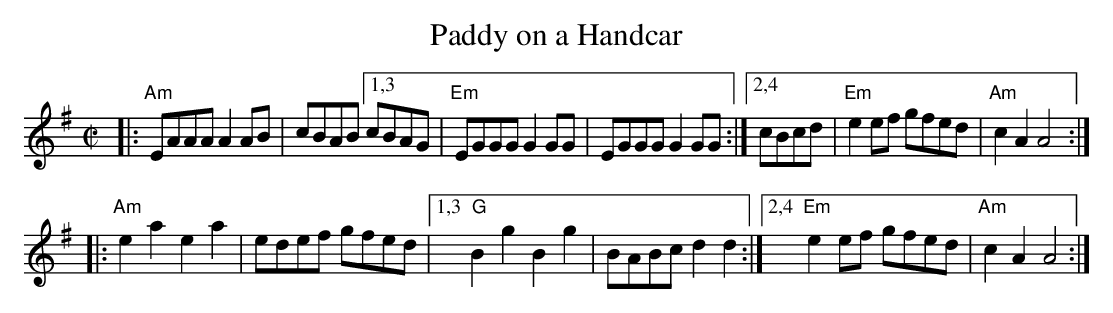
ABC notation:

X:1
T: Paddy on a Handcar
M: C|
L: 1/8
K: Ador
|: "Am"EAAA A2AB | cBAB [1,3 cBAG | "Em"EGGG G2GG |     EGGG G2GG :|\
                        [2,4 cBcd | "Em"e2ef gfed | "Am"c2A2 A4  :|
|: "Am"e2a2 e2a2 | edef gfed |[1,3   "G"B2g2 B2g2 |     BABc d2d2 \
                            :|[2,4  "Em"e2ef gfed | "Am"c2A2 A4  :|
